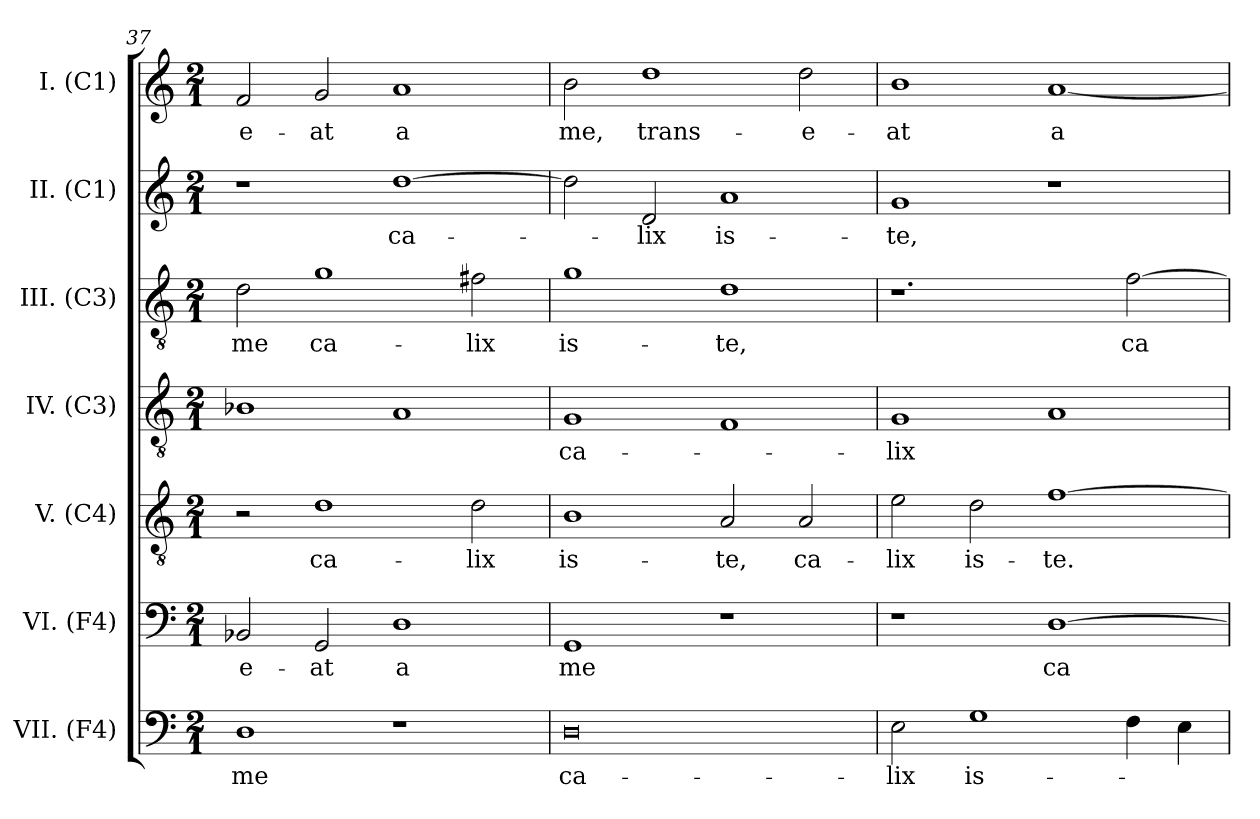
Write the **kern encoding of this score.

**kern	**text	**kern	**text	**kern	**text	**kern	**text	**kern	**text	**kern	**text	**kern	**text
*part7	*part7	*part6	*part6	*part5	*part5	*part4	*part4	*part3	*part3	*part2	*part2	*part1	*part1
*staff7	*staff7	*staff6	*staff6	*staff5	*staff5	*staff4	*staff4	*staff3	*staff3	*staff2	*staff2	*staff1	*staff1
*I"VII. (F4)	*	*I"VI. (F4)	*	*I"V. (C4)	*	*I"IV. (C3)	*	*I"III. (C3)	*	*I"II. (C1)	*	*I"I. (C1)	*
*I'VII.	*	*I'VI.	*	*I'V.	*	*I'IV.	*	*I'III.	*	*I'II.	*	*I'I.	*
*clefF4	*	*clefF4	*	*clefGv2	*	*clefGv2	*	*clefGv2	*	*clefG2	*	*clefG2	*
*	*	*	*	*ITrd7c12	*	*	*	*	*	*	*	*	*
*k[]	*	*k[]	*	*k[]	*	*k[]	*	*k[]	*	*k[]	*	*k[]	*
*C:	*	*C:	*	*C:	*	*C:	*	*C:	*	*C:	*	*C:	*
*M2/1	*	*M2/1	*	*M2/1	*	*M2/1	*	*M2/1	*	*M2/1	*	*M2/1	*
=37	=37	=37	=37	=37	=37	=37	=37	=37	=37	=37	=37	=37	=37
!	!LO:LY:b:color=#000000	!	!	!	!	!	!	!	!	!	!	!	!
!	!	!	!LO:LY:b:color=#000000	!	!	!	!	!	!	!	!	!	!
!	!	!	!	!	!	!	!	!	!LO:LY:b:color=#000000	!	!	!	!
!	!	!	!	!	!	!	!	!	!	!	!	!	!LO:LY:b:color=#000000
1Di	me	2BB-Xi/	-e-	2r	.	1B-Xi	.	2di\	me	1r	.	2fi/	-e-
!	!	!	!LO:LY:b:color=#000000	!	!	!	!	!	!	!	!	!	!
!	!	!	!	!	!LO:LY:b:color=#000000	!	!	!	!	!	!	!	!
!	!	!	!	!	!	!	!	!	!LO:LY:b:color=#000000	!	!	!	!
!	!	!	!	!	!	!	!	!	!	!	!	!	!LO:LY:b:color=#000000
.	.	2GGi/	-at	1Di	ca-	.	.	1gi	ca-	.	.	2gi/	-at
!	!	!	!LO:LY:b:color=#000000	!	!	!	!	!	!	!	!	!	!
!	!	!	!	!	!	!	!	!	!	!	!LO:LY:b:color=#000000	!	!
!	!	!	!	!	!	!	!	!	!	!	!	!	!LO:LY:b:color=#000000
1r	.	1Di	a	.	.	1Ai	.	.	.	[1ddi	ca-	1ai	a
!	!	!	!	!	!LO:LY:b:color=#000000	!	!	!	!	!	!	!	!
!	!	!	!	!	!	!	!	!	!LO:LY:b:color=#000000	!	!	!	!
.	.	.	.	2Di\	-lix	.	.	2f#Xi\	-lix	.	.	.	.
=38	=38	=38	=38	=38	=38	=38	=38	=38	=38	=38	=38	=38	=38
!	!LO:LY:b:color=#000000	!	!	!	!	!	!	!	!	!	!	!	!
!	!	!	!LO:LY:b:color=#000000	!	!	!	!	!	!	!	!	!	!
!	!	!	!	!	!LO:LY:b:color=#000000	!	!	!	!	!	!	!	!
!	!	!	!	!	!	!	!LO:LY:b:color=#000000	!	!	!	!	!	!
!	!	!	!	!	!	!	!	!	!LO:LY:b:color=#000000	!	!	!	!
!	!	!	!	!	!	!	!	!	!	!	!	!	!LO:LY:b:color=#000000
0Di	ca-	1GGi	me	1BBi	is-	1Gi	ca-	1gi	is-	2ddi\]	.	2bi\	me,
!	!	!	!	!	!	!	!	!	!	!	!LO:LY:b:color=#000000	!	!
!	!	!	!	!	!	!	!	!	!	!	!	!	!LO:LY:b:color=#000000
.	.	.	.	.	.	.	.	.	.	2di/	-lix	1ddi	trans-
!	!	!	!	!	!LO:LY:b:color=#000000	!	!	!	!	!	!	!	!
!	!	!	!	!	!	!	!	!	!LO:LY:b:color=#000000	!	!	!	!
!	!	!	!	!	!	!	!	!	!	!	!LO:LY:b:color=#000000	!	!
.	.	1r	.	2AAi/	-te,	1Fi	.	1di	-te,	1ai	is-	.	.
!	!	!	!	!	!LO:LY:b:color=#000000	!	!	!	!	!	!	!	!
!	!	!	!	!	!	!	!	!	!	!	!	!	!LO:LY:b:color=#000000
.	.	.	.	2AAi/	ca-	.	.	.	.	.	.	2ddi\	-e-
=39	=39	=39	=39	=39	=39	=39	=39	=39	=39	=39	=39	=39	=39
!	!LO:LY:b:color=#000000	!	!	!	!	!	!	!	!	!	!	!	!
!	!	!	!	!	!LO:LY:b:color=#000000	!	!	!	!	!	!	!	!
!	!	!	!	!	!	!	!LO:LY:b:color=#000000	!	!	!	!	!	!
!	!	!	!	!	!	!	!	!	!	!	!LO:LY:b:color=#000000	!	!
!	!	!	!	!	!	!	!	!	!	!	!	!	!LO:LY:b:color=#000000
2Ei\	-lix	1r	.	2Ei\	-lix	1Gi	-lix	1.r	.	1gi	-te,	1bi	-at
!	!LO:LY:b:color=#000000	!	!	!	!	!	!	!	!	!	!	!	!
!	!	!	!	!	!LO:LY:b:color=#000000	!	!	!	!	!	!	!	!
1Gi	is-	.	.	2Di\	is-	.	.	.	.	.	.	.	.
!	!	!	!LO:LY:b:color=#000000	!	!	!	!	!	!	!	!	!	!
!	!	!	!	!	!LO:LY:b:color=#000000	!	!	!	!	!	!	!	!
!	!	!	!	!	!	!	!	!	!	!	!	!	!LO:LY:b:color=#000000
.	.	[1Di	ca-	[1Fi	-te.	1Ai	.	.	.	1r	.	[1ai	a
!	!	!	!	!	!	!	!	!	!LO:LY:b:color=#000000	!	!	!	!
4Fi\	.	.	.	.	.	.	.	[2fi\	ca-	.	.	.	.
4Ei\	.	.	.	.	.	.	.	.	.	.	.	.	.
=	=	=	=	=	=	=	=	=	=	=	=	=	=
*-	*-	*-	*-	*-	*-	*-	*-	*-	*-	*-	*-	*-	*-
